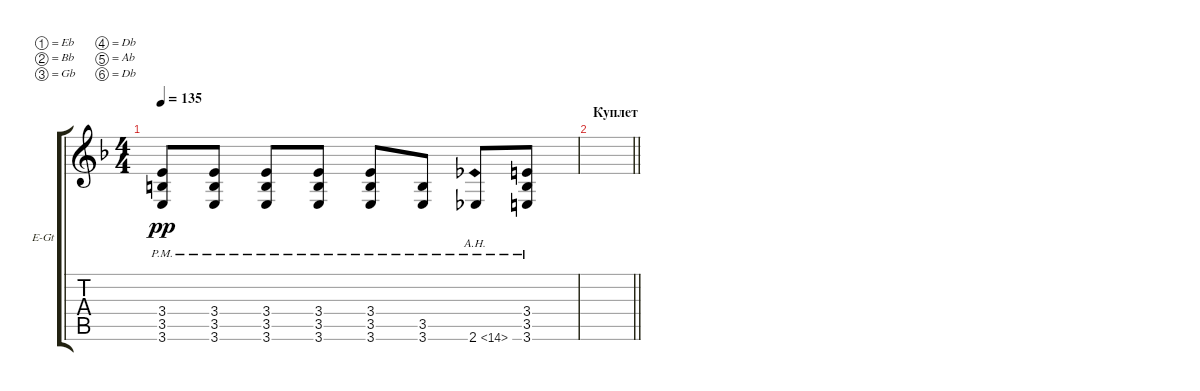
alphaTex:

\bracketExtendMode groupsimilarinstruments
\firstSystemTrackNameOrientation horizontal
\otherSystemsTrackNameOrientation horizontal
\track ("Гитара 2 (Дисторшн)" "E-Gt") {instrument distortionguitar}
\staff {score tabs}
\tuning (Eb4 Bb3 Gb3 Db3 Ab2 Db2)
\ts (4 4)
\tempo 135
\clef g2
\ks dminor
(3.6{pm} 3.5{pm} 3.4{pm}).8{dy pp} (3.6{pm} 3.5{pm} 3.4{pm}).8 (3.6{pm} 3.5{pm} 3.4{pm}).8 (3.6{pm} 3.5{pm} 3.4{pm}).8 (3.6{pm} 3.5{pm} 3.4{pm}).8 (3.6{pm} 3.5{pm}).8 2.6{ah 12 pm}.8 (3.6{pm} 3.5{pm} 3.4{pm}).8 |
\section ("" "Куплет")
\barLineRight lightlight
